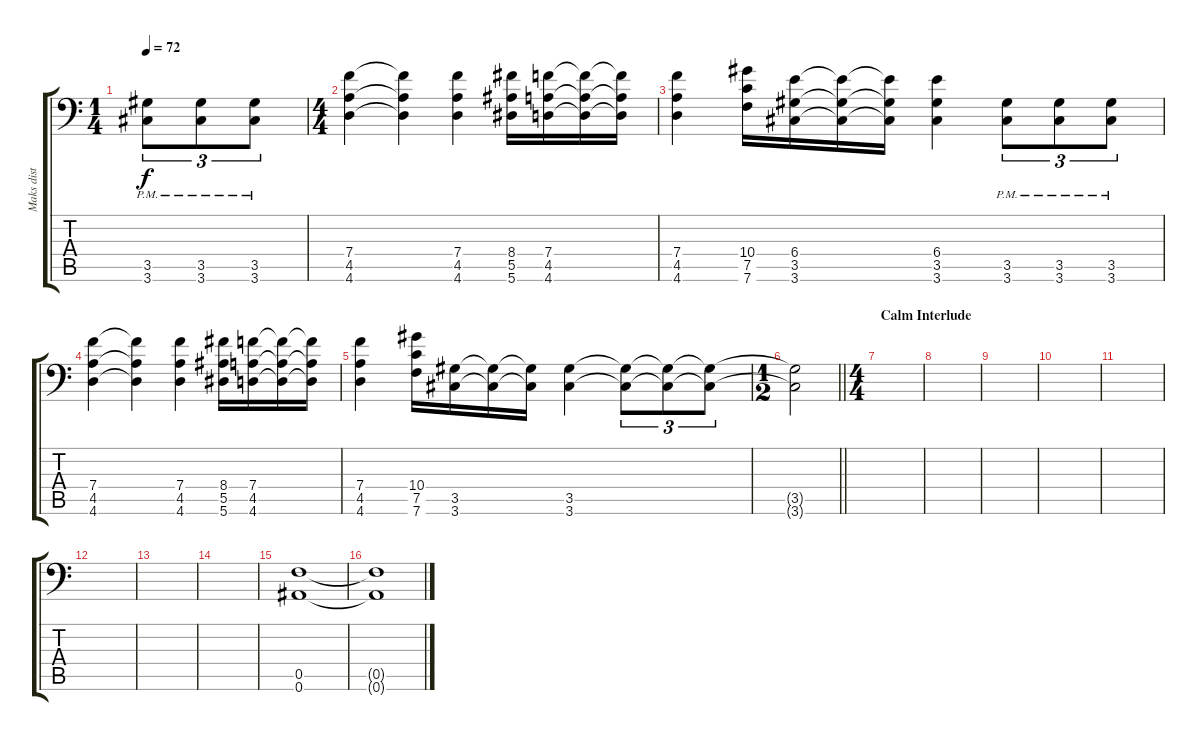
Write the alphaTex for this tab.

\track ("Maks dist" "Maks dist") {instrument distortionguitar}
\staff {score tabs}
\tuning (C4 G3 Eb3 Bb2 F2 Bb1) {hide}
\ts (1 4)
\tempo 72
\clef f4
\ks c
(3.5{pm} 3.6{pm}).8{tu (3 2) dy f} (3.5{pm} 3.6{pm}).8{tu (3 2)} (3.5{pm} 3.6{pm}).8{tu (3 2)} |
\ts (4 4)
(7.4 4.5 4.6).4 (7.4{t} 4.5{t} 4.6{t}).4 (7.4 4.5 4.6).4 (8.4 5.5 5.6).16 (7.4 4.5 4.6).16 (7.4{t} 4.5{t} 4.6{t}).16 (7.4{t} 4.5{t} 4.6{t}).16 |
(7.4 4.5 4.6).4 (10.4 7.5 7.6).16 (6.4 3.5 3.6).16 (6.4{t} 3.5{t} 3.6{t}).16 (6.4{t} 3.5{t} 3.6{t}).16 (6.4 3.5 3.6).4 (3.5{pm} 3.6{pm}).8{tu (3 2)} (3.5{pm} 3.6{pm}).8{tu (3 2)} (3.5{pm} 3.6{pm}).8{tu (3 2)} |
(7.4 4.5 4.6).4 (7.4{t} 4.5{t} 4.6{t}).4 (7.4 4.5 4.6).4 (8.4 5.5 5.6).16 (7.4 4.5 4.6).16 (7.4{t} 4.5{t} 4.6{t}).16 (7.4{t} 4.5{t} 4.6{t}).16 |
(7.4 4.5 4.6).4 (10.4 7.5 7.6).16 (3.5 3.6).16 (3.5{t} 3.6{t}).16 (3.5{t} 3.6{t}).16 (3.5 3.6).4 (3.5{t} 3.6{t}).8{tu (3 2)} (3.5{t} 3.6{t}).8{tu (3 2)} (3.5{t} 3.6{t}).8{tu (3 2)} |
\ts (1 2)
\barLineRight lightlight
(3.5{t} 3.6{t}).2 |
\ts (4 4)
\section ("" "Calm Interlude")
|
|
|
|
|
|
|
|
(0.5 0.6).1 |
(0.5{t} 0.6{t}).1
